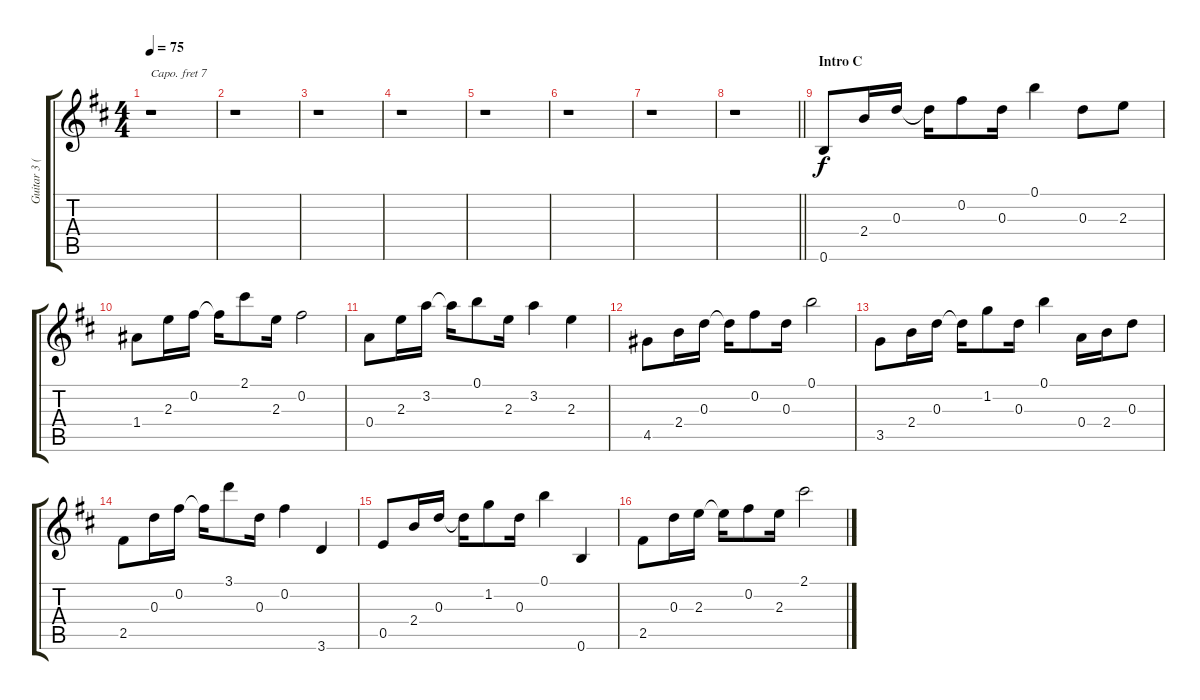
\track ("Guitar 3 (12-string w/capo 7th fret)" "Guitar 3 (") {instrument acousticguitarsteel}
\staff {score tabs}
\capo 7
\tuning (E4 B3 G3 D3 A2 E2) {hide}
\ts (4 4)
\tempo 75
\clef g2
\ks bminor
r.1{dy f} |
r.1 |
r.1 |
r.1 |
r.1 |
r.1 |
r.1 |
\barLineRight lightlight
r.1 |
\section ("" "Intro C")
0.6.8 2.4.16 0.3.16 0.3{t}.16 0.2.8 0.3.16 0.1.4 0.3.8 2.3.8 |
1.4.8 2.3.16 0.2.16 0.2{t}.16 2.1.8 2.3.16 0.2.2 |
0.4.8 2.3.16 3.2.16 3.2{t}.16 0.1.8 2.3.16 3.2.4 2.3.4 |
4.5.8 2.4.16 0.3.16 0.3{t}.16 0.2.8 0.3.16 0.1.2 |
3.5.8 2.4.16 0.3.16 0.3{t}.16 1.2.8 0.3.16 0.1.4 0.4.16 2.4.16 0.3.8 |
2.5.8 0.3.16 0.2.16 0.2{t}.16 3.1.8 0.3.16 0.2.4 3.6.4 |
0.5.8 2.4.16 0.3.16 0.3{t}.16 1.2.8 0.3.16 0.1.4 0.6.4 |
2.5.8 0.3.16 2.3.16 2.3{t}.16 0.2.8 2.3.16 2.1.2
